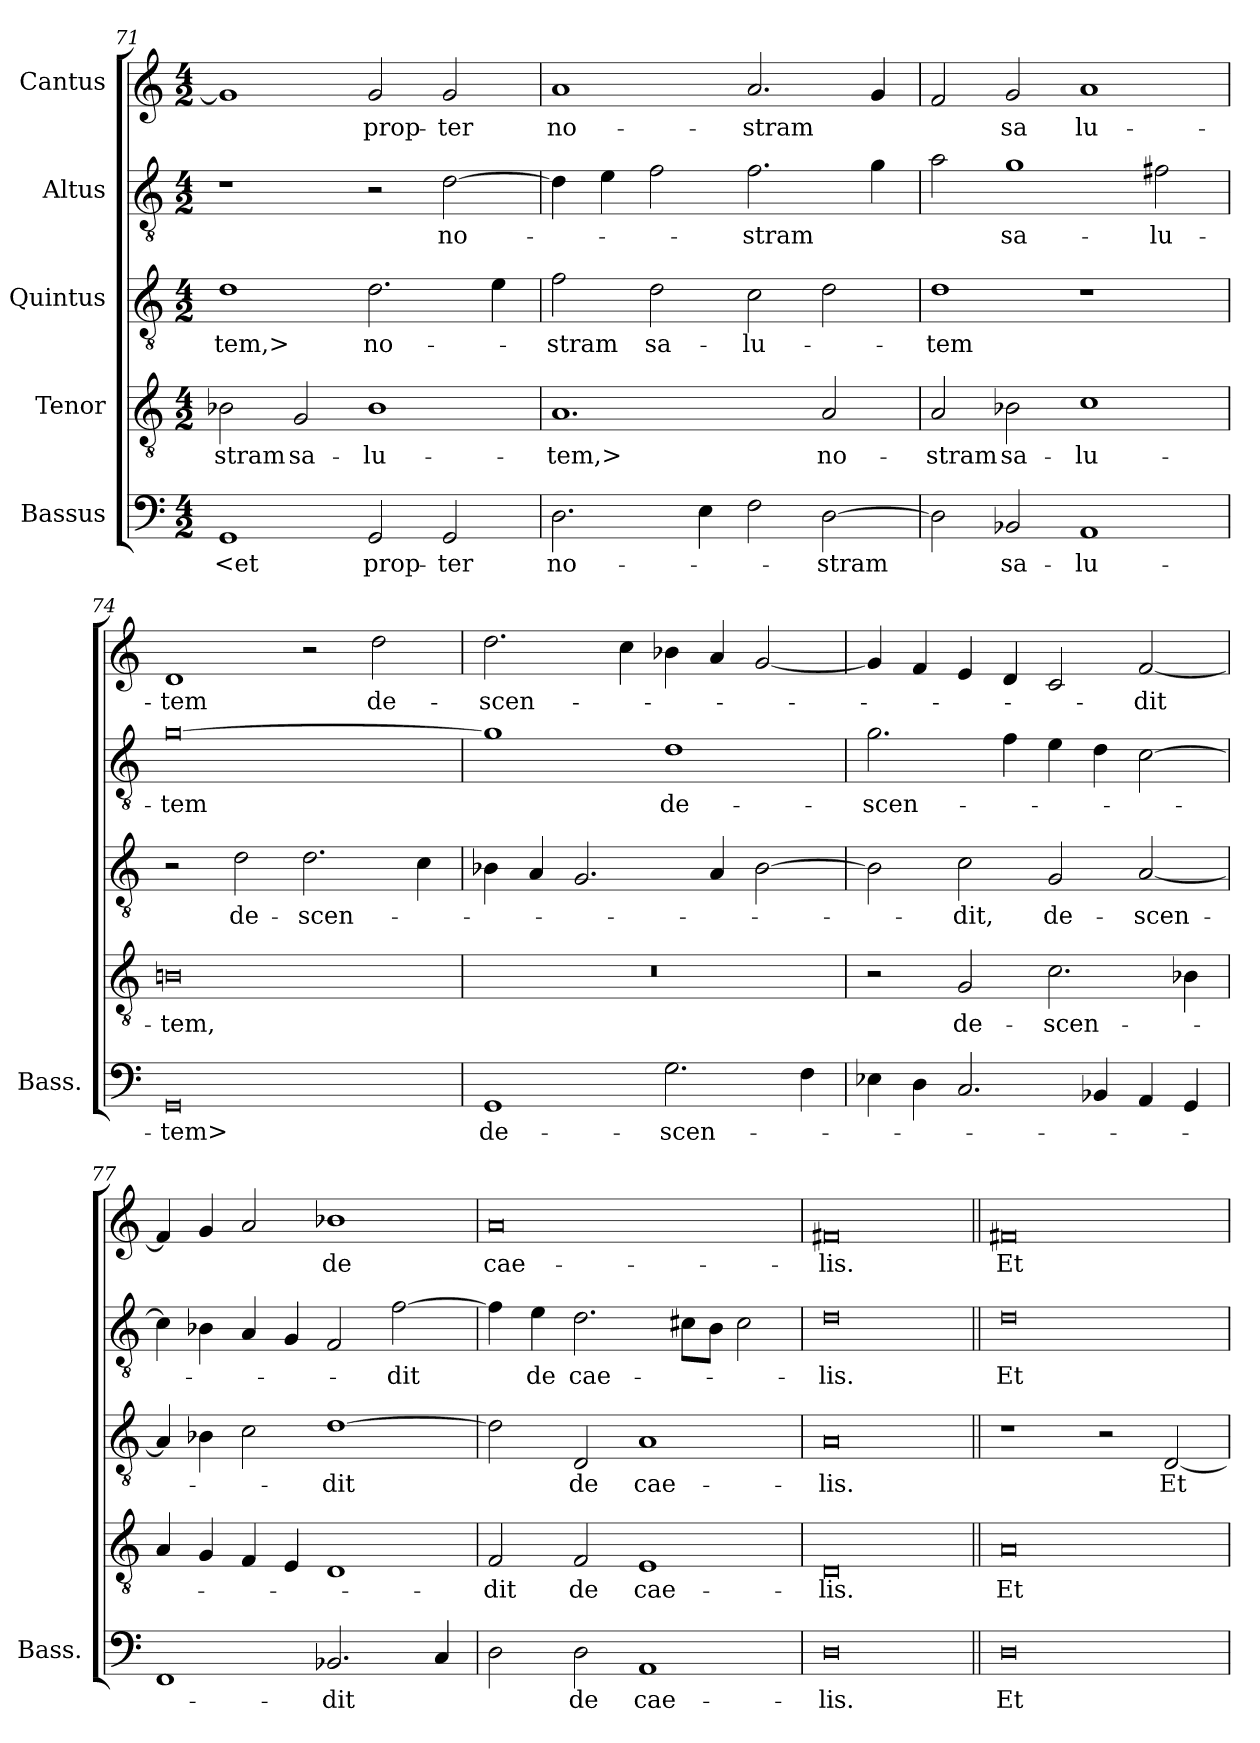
**kern	**text	**kern	**text	**kern	**text	**kern	**text	**kern	**text
*part5	*part5	*part4	*part4	*part3	*part3	*part2	*part2	*part1	*part1
*staff5	*staff5	*staff4	*staff4	*staff3	*staff3	*staff2	*staff2	*staff1	*staff1
*I"Bassus	*	*I"Tenor	*	*I"Quintus	*	*I"Altus	*	*I"Cantus	*
*I'Bass.	*	*	*	*	*	*	*	*	*
*clefF4	*	*clefGv2	*	*clefGv2	*	*clefGv2	*	*clefG2	*
*	*	*ITrd7c12	*	*ITrd7c12	*	*ITrd7c12	*	*	*
*k[]	*	*k[]	*	*k[]	*	*k[]	*	*k[]	*
*C:	*	*C:	*	*C:	*	*C:	*	*C:	*
*M4/2	*	*M4/2	*	*M4/2	*	*M4/2	*	*M4/2	*
=71	=71	=71	=71	=71	=71	=71	=71	=71	=71
1GG/	<et	2BB-X\	-stram	1D\	-tem,>	1r	.	1g/]	.
.	.	2GG/	sa-	.	.	.	.	.	.
2GG/	prop-	1BB-\	-lu-	2.D\	no-	2r	.	2g/	prop-
2GG/	-ter	.	.	.	.	[2D\	no-	2g/	-ter
.	.	.	.	4E\	.	.	.	.	.
=72	=72	=72	=72	=72	=72	=72	=72	=72	=72
2.D\	no-	1.AA/	-tem,>	2F\	-stram	4D\]	.	1a/	no-
.	.	.	.	.	.	4E\	.	.	.
.	.	.	.	2D\	sa-	2F\	.	.	.
4E\	.	.	.	.	.	.	.	.	.
2F\	.	.	.	2C\	-lu-	2.F\	-stram	2.a/	-stram
[2D\	-stram	2AA/	no-	2D\	.	.	.	.	.
.	.	.	.	.	.	4G\	.	4g/	.
=73	=73	=73	=73	=73	=73	=73	=73	=73	=73
2D\]	.	2AA/	-stram	1D\	-tem	2A\	.	2f/	.
2BB-X/	sa-	2BB-X\	sa-	.	.	1G\	sa-	2g/	sa
1AA/	-lu-	1C\	-lu-	1r	.	.	.	1a/	lu-
.	.	.	.	.	.	2F#\	-lu-	.	.
=74	=74	=74	=74	=74	=74	=74	=74	=74	=74
0GG/	-tem>	0BBn\	-tem,	2r	.	[0G\	-tem	1d/	-tem
.	.	.	.	2D\	de-	.	.	.	.
.	.	.	.	2.D\	-scen-	.	.	2r	.
.	.	.	.	.	.	.	.	2dd\	de-
.	.	.	.	4C\	.	.	.	.	.
=75	=75	=75	=75	=75	=75	=75	=75	=75	=75
1GG/	de-	0r	.	4BB-X\	.	1G\]	.	2.dd\	-scen-
.	.	.	.	4AA/	.	.	.	.	.
.	.	.	.	2.GG/	.	.	.	.	.
.	.	.	.	.	.	.	.	4cc\	.
2.G\	-scen-	.	.	.	.	1D\	de-	4b-X\	.
.	.	.	.	4AA/	.	.	.	4a/	.
.	.	.	.	[2BB-\	.	.	.	[2g/	.
4F\	.	.	.	.	.	.	.	.	.
=76	=76	=76	=76	=76	=76	=76	=76	=76	=76
4E-X\	.	2r	.	2BB-\]	.	2.G\	-scen-	4g/]	.
4D\	.	.	.	.	.	.	.	4f/	.
2.C/	.	2GG/	de-	2C\	-dit,	.	.	4e/	.
.	.	.	.	.	.	4F\	.	4d/	.
.	.	2.C\	-scen-	2GG/	de-	4E\	.	2c/	.
4BB-X/	.	.	.	.	.	4D\	.	.	.
4AA/	.	.	.	[2AA/	-scen-	[2C\	.	[2f/	-dit
4GG/	.	4BB-X\	.	.	.	.	.	.	.
=77	=77	=77	=77	=77	=77	=77	=77	=77	=77
1FF/	.	4AA/	.	4AA/]	.	4C\]	.	4f/]	.
.	.	4GG/	.	4BB-X\	.	4BB-X\	.	4g/	.
.	.	4FF/	.	2C\	.	4AA/	.	2a/	.
.	.	4EE/	.	.	.	4GG/	.	.	.
2.BB-X/	-dit	1DD/	.	[1D\	-dit	2FF/	.	1b-X\	de
.	.	.	.	.	.	[2F\	-dit	.	.
4C/	.	.	.	.	.	.	.	.	.
=78	=78	=78	=78	=78	=78	=78	=78	=78	=78
2D\	.	2FF/	-dit	2D\]	.	4F\]	.	0a/	cae-
.	.	.	.	.	.	4E\	de	.	.
2D\	de	2FF/	de	2DD/	de	2.D\	cae-	.	.
1AA/	cae-	1EE/	cae-	1AA/	cae-	.	.	.	.
.	.	.	.	.	.	8C#\L	.	.	.
.	.	.	.	.	.	8BB\J	.	.	.
.	.	.	.	.	.	2C#\	.	.	.
=79	=79	=79	=79	=79	=79	=79	=79	=79	=79
0D\	-lis.	0DD/	-lis.	0AA/	-lis.	0D\	-lis.	0f#X/	-lis.
=80||	=80||	=80||	=80||	=80||	=80||	=80||	=80||	=80||	=80||
0D\	Et	0AA/	Et	1r	.	0D\	Et	0f#X/	Et
.	.	.	.	2r	.	.	.	.	.
.	.	.	.	[2DD/	Et	.	.	.	.
=	=	=	=	=	=	=	=	=	=
*-	*-	*-	*-	*-	*-	*-	*-	*-	*-
